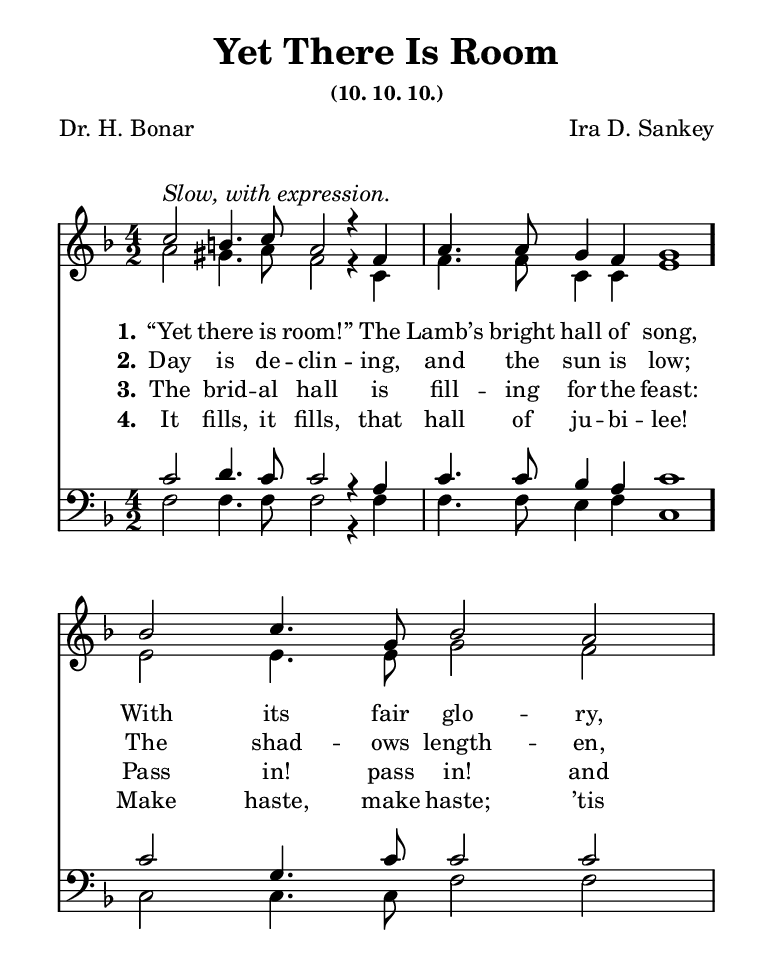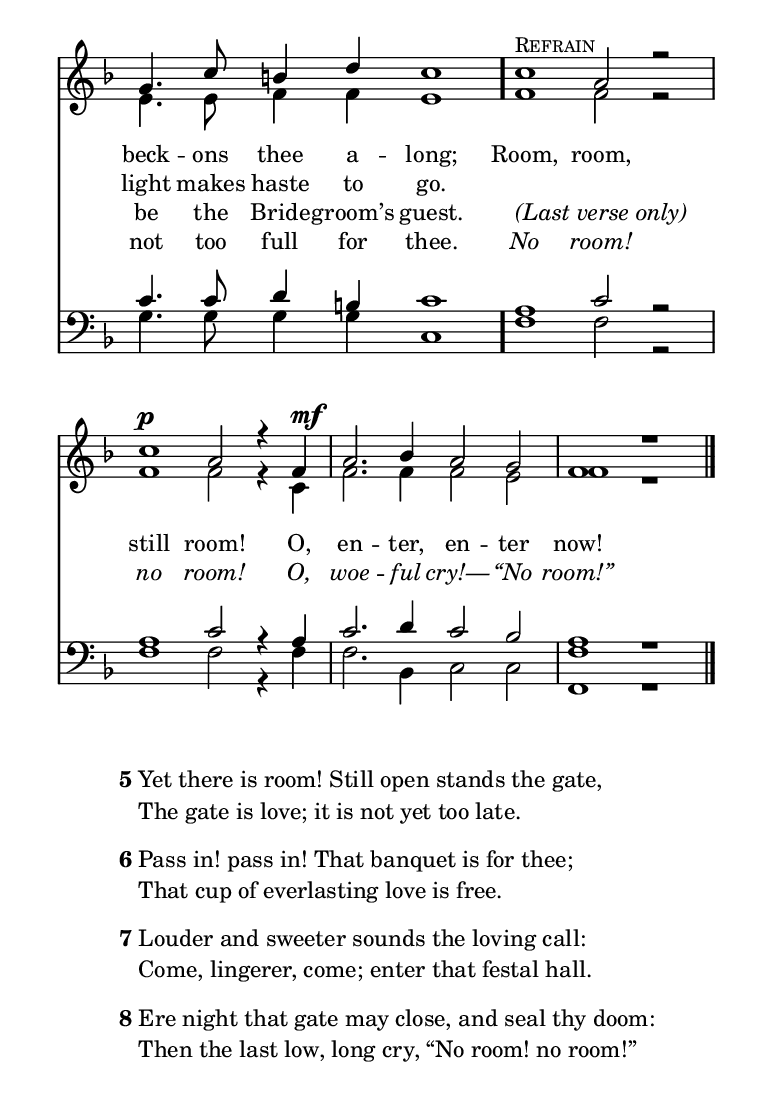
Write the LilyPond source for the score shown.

\include "common/global.ily"
\paper {
  \include "common/paper.ily"
  ragged-bottom = ##t
  ragged-last-bottom = ##t
  systems-per-page = ##f
  %page-count = ##f
}

\header{
  title = "Yet There Is Room"
  subsubtitle = "(10. 10. 10.)"
  %meter = "10.10.10."
  poet = "Dr. H. Bonar"
  composer = "Ira D. Sankey"
  %copyright = ""
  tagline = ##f
}

% for fermata in MIDI
ta = { \tempo 2=72 }
tb = { \tempo 2=36 }

patternAA = { c2 c4. c8 c2 c4 c4 | c4. c8 c4 c4 c1 }
patternAB = { c2 c4. c8 c2 c2    | c4. c8 c4 c4 c1 }

patternBA = { c1 c2 c2 | c1 c2 c4 c4 | c2. c4 c2 c2 | c1 c1 }

global = {
  \include "common/overrides.ily"
  \override Staff.TimeSignature.style = #'()
  \time 4/2
  \override Score.MetronomeMark.transparent = ##t % hide all fermata changes too
  \ta
  \key f \major
  %\partial 4
  \autoBeamOff
}

notesSoprano = {
\global
\relative c'' {

  % XXX too much vspace
  << s^\markup { \italic "Slow, with expression." }
  \changePitch \patternAA { c b c a r f | a a g f g } >>
  \changePitch \patternAB { bes c g bes a | g c b d c }

  << s^\markup { \small \caps "Refrain" }
  \changePitch \patternBA { c a r | c^\markup { \dynamic p } a r f^\markup { \dynamic mf } | a bes a g | f r } >>

  \bar "|."

}
}

notesAlto = {
\global
\relative e' {

  \changePitch \patternAA { a gis a f r c | f f c c e  }
  \changePitch \patternAB { e e e g f | e e f f e }

  \changePitch \patternBA { f f r | f f r c | f f f e | f r }

}
}

notesTenor = {
\global
\relative a {

  \changePitch \patternAA { c d c c r a | c c bes a c }
  \changePitch \patternAB { c g c c c | c c d b c }

  \changePitch \patternBA { a c r | a c r a | c d c bes | a r }

}
}

notesBass = {
\global
\relative f {

  \changePitch \patternAA { f f f f r f | f f e f c }
  \changePitch \patternAB { c c c f f | g g g g c, }

  \changePitch \patternBA { f f r | f f r f | f bes, c c | < f f, > r }

}
}

Refrain = \lyricmode {

Room, room, still room! O, en -- ter, en -- ter now!

}

RefrainD = \lyricmode {

 { \italicsOn }
No room! no room! O, woe -- ful cry!— “No room!”
 { \italicsOff }

}

wordsA = \lyricmode {
\set stanza = "1."

“Yet there is room!” The Lamb’s bright hall of song, \bar "."
With its fair glo -- ry, beck -- ons thee a -- long; \bar "."

\Refrain

}

wordsB = \lyricmode {
\set stanza = "2."

Day is de -- clin -- ing, and the sun is low;
The shad -- ows length -- en, light makes haste to go.

}

wordsC = \lyricmode {
\set stanza = "3."

The brid -- al hall is fill -- ing for the feast:
Pass in! pass in! and be the Bride -- groom’s guest.
% The space before the next brace is critical for TXT generation
 { \skip 4 \markup { \italic "(Last verse only)" } }

}

wordsD = \lyricmode {
\set stanza = "4."

It fills, it fills, that hall of ju -- bi -- lee!
Make haste, make haste; ’tis not too full for thee.

\RefrainD % TODO in TXT generation this should come at end

}

wordsE = \markuplist {

\line { Yet there is room! Still open stands the gate, }
\line { The gate is love; it is not yet too late.      }

}

wordsF = \markuplist {

\line { Pass in! pass in! That banquet is for thee; }
\line { That cup of everlasting love is free.       }

}

wordsG = \markuplist {

\line { Louder and sweeter sounds the loving call:    }
\line { Come, lingerer, come; enter that festal hall. }

}

wordsH = \markuplist {

\line { Ere night that gate may close, and seal thy doom: } 
\line { Then the last low, long cry, “No room! no room!”  } % XXX original does not have closing quote

}

\score {
  \context ChoirStaff <<
    \context Staff = upper <<
      \set ChoirStaff.systemStartDelimiter = #'SystemStartBar
      \context Voice  = sopranos { \voiceOne << \notesSoprano >> }
      \context Voice  = altos { \voiceTwo << \notesAlto >> }
      \context Lyrics = one   \lyricsto sopranos \wordsA
      \context Lyrics = two   \lyricsto sopranos \wordsB
      \context Lyrics = three \lyricsto sopranos \wordsC
      \context Lyrics = four  \lyricsto sopranos \wordsD
      %\context Lyrics = five  \lyricsto sopranos \wordsE
    >>
    \context Staff = men <<
      \clef bass
      \context Voice  = tenors { \voiceOne << \notesTenor >> }
      \context Voice  = basses { \voiceTwo << \notesBass >> }
    >>
  >>
  \layout {
    \include "common/layout.ily"
  }
  \midi{
    \include "common/midi.ily"
  }
}

\markup { \fill-line { \column {
  \line{ \bold 5 \column { \wordsE } } \combine \null \vspace #0.4
  \line{ \bold 6 \column { \wordsF } } \combine \null \vspace #0.4
  \line{ \bold 7 \column { \wordsG } } \combine \null \vspace #0.4
  \line{ \bold 8 \column { \wordsH } } %\combine \null \vspace #0.4
} } }


\version "2.18.0"  % necessary for upgrading to future LilyPond versions.

% vi:set et ts=2 sw=2 ai nocindent syntax=lilypond
